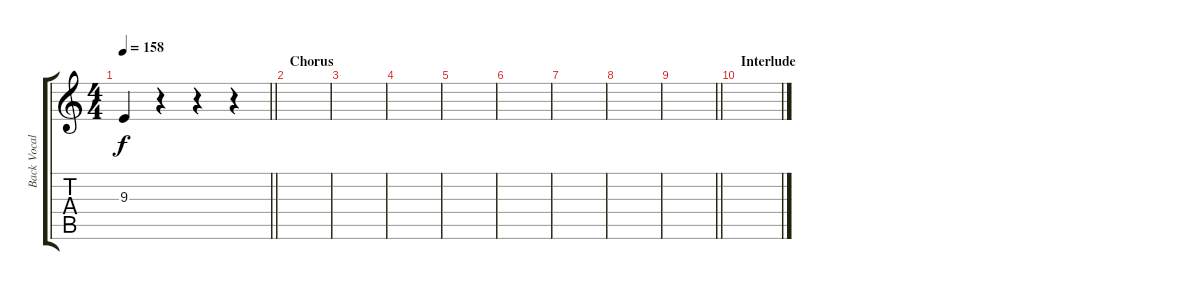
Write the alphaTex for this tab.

\track ("Back Vocals" "Back Vocal") {instrument tenorsax}
\staff {score tabs}
\tuning (E4 B3 G3 D3 A2 E2) {hide}
\ts (4 4)
\tempo 158
\clef g2
\barLineRight lightlight
\ks c
9.3{t}.4{dy f} r.4 r.4 r.4 |
\section ("" "Chorus")
|
|
|
|
|
|
|
\barLineRight lightlight
|
\section ("" "Interlude")
